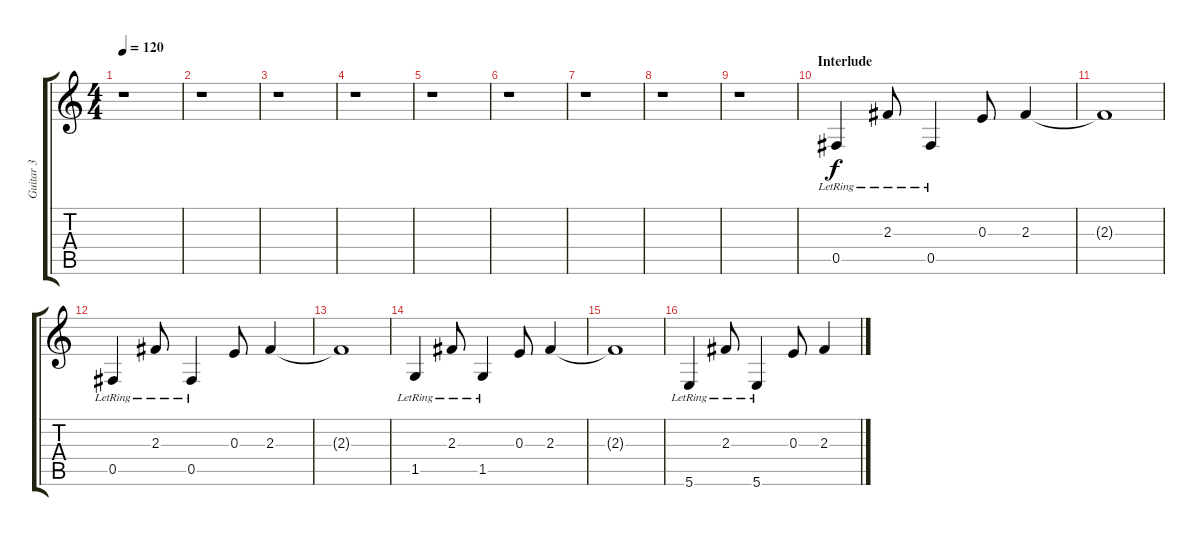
\track ("Guitar 3" "Guitar 3") {instrument electricguitarclean}
\staff {score tabs}
\tuning (Db4 Ab3 E3 B2 Gb2 B1) {hide}
\ts (4 4)
\tempo 120
\clef g2
\ks c
r.1{dy f} |
r.1 |
r.1 |
r.1 |
r.1 |
r.1 |
r.1 |
r.1 |
r.1 |
\section ("" "Interlude")
0.5{lr}.4 2.3{lr}.8 0.5{lr}.4 0.3.8 2.3.4 |
2.3{t}.1 |
0.5{lr}.4 2.3{lr}.8 0.5{lr}.4 0.3.8 2.3.4 |
2.3{t}.1 |
1.5{lr}.4 2.3{lr}.8 1.5{lr}.4 0.3.8 2.3.4 |
2.3{t}.1 |
5.6{lr}.4 2.3{lr}.8 5.6{lr}.4 0.3.8 2.3.4
